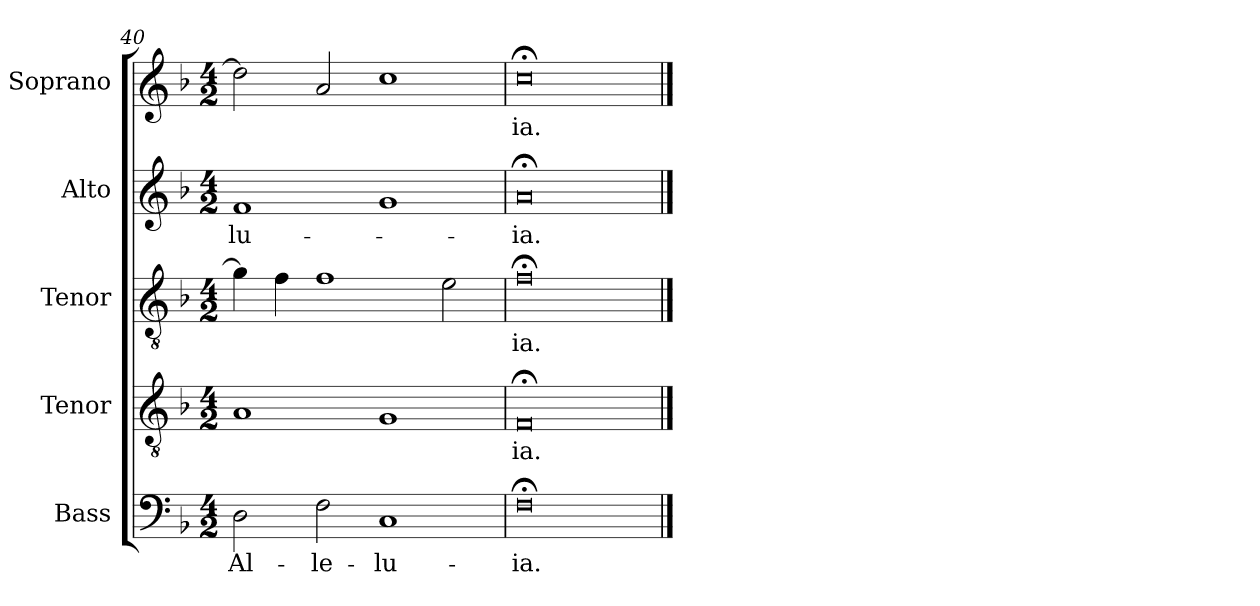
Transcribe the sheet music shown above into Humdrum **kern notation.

**kern	**text	**kern	**text	**kern	**text	**kern	**text	**kern	**text
*part5	*part5	*part4	*part4	*part3	*part3	*part2	*part2	*part1	*part1
*staff5	*staff5	*staff4	*staff4	*staff3	*staff3	*staff2	*staff2	*staff1	*staff1
*I"Bass	*	*I"Tenor	*	*I"Tenor	*	*I"Alto	*	*I"Soprano	*
*I'B.	*	*I'T.	*	*I'T.	*	*I'A.	*	*I'S.	*
*clefF4	*	*clefGv2	*	*clefGv2	*	*clefG2	*	*clefG2	*
*	*	*ITrd7c12	*	*ITrd7c12	*	*	*	*	*
*k[b-]	*	*k[b-]	*	*k[b-]	*	*k[b-]	*	*k[b-]	*
*F:	*	*F:	*	*F:	*	*F:	*	*F:	*
*M4/2	*	*M4/2	*	*M4/2	*	*M4/2	*	*M4/2	*
=40	=40	=40	=40	=40	=40	=40	=40	=40	=40
!	!LO:LY:b:color=#000000	!	!	!	!	!	!	!	!
!	!	!	!	!	!	!	!LO:LY:b:color=#000000	!	!
2Di\	Al-	1AAi	.	4Gi\]	.	1fi	-lu-	2ddi\]	.
.	.	.	.	4Fi\	.	.	.	.	.
!	!LO:LY:b:color=#000000	!	!	!	!	!	!	!	!
2Fi\	-le-	.	.	1Fi	.	.	.	2ai/	.
!	!LO:LY:b:color=#000000	!	!	!	!	!	!	!	!
1Ci	-lu-	1GGi	.	.	.	1gi	.	1cci	.
.	.	.	.	2Ei\	.	.	.	.	.
=41	=41	=41	=41	=41	=41	=41	=41	=41	=41
!	!LO:LY:b:color=#000000	!	!	!	!	!	!	!	!
!	!	!	!LO:LY:b:color=#000000	!	!	!	!	!	!
!	!	!	!	!	!LO:LY:b:color=#000000	!	!	!	!
!	!	!	!	!	!	!	!LO:LY:b:color=#000000	!	!
!	!	!	!	!	!	!	!	!	!LO:LY:b:color=#000000
0F;i	-ia.	0FF;i	-ia.	0F;i	-ia.	0a;i	-ia.	0cc;i	-ia.
==	==	==	==	==	==	==	==	==	==
*-	*-	*-	*-	*-	*-	*-	*-	*-	*-
